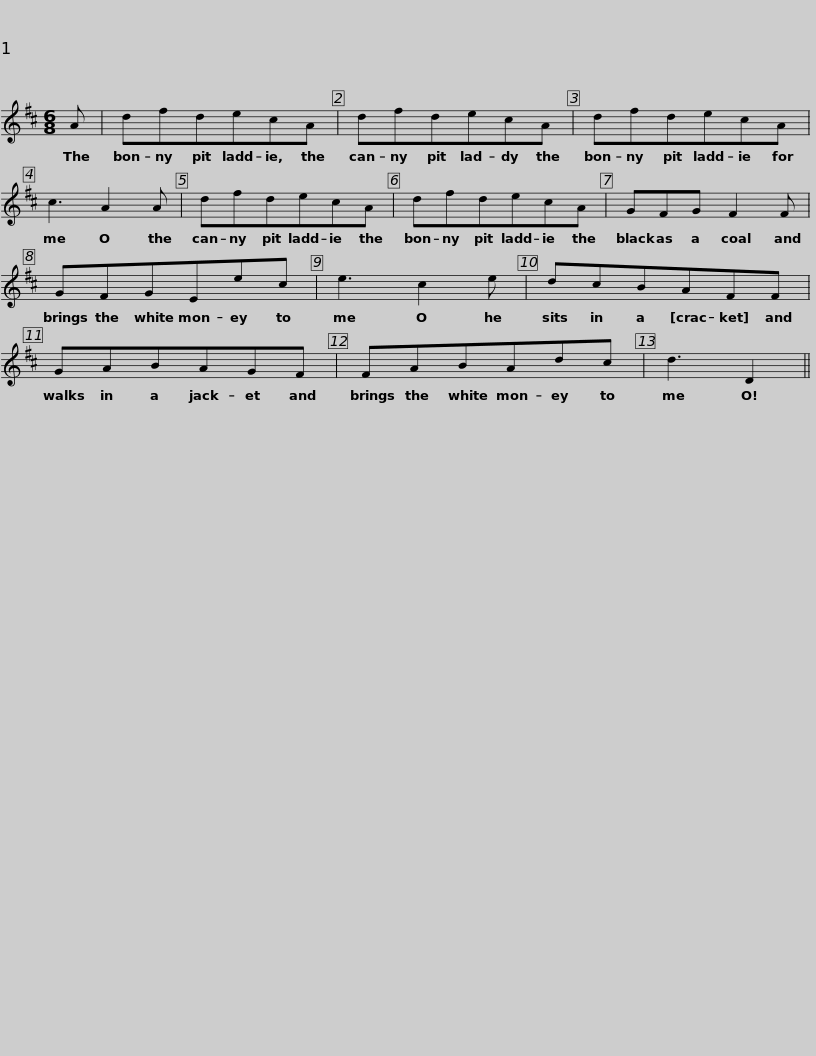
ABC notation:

X:1
L:1/8
M:6/8
I:linebreak $
K:D
V:1 treble
V:1
 A | dfdecA | dfdecA | dfdecA | c3 A2 A |$ %5
 dfdecA | dfdecA | GFG F2 F | GFGEec |$ e3 c2 e | %10
 dcBAFF | GABAGF | FABAdc | d3 D2 || %14
